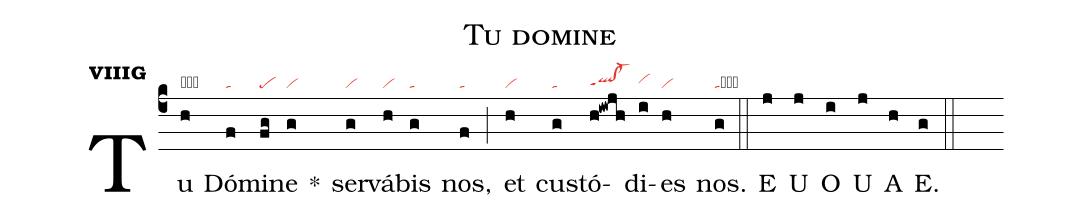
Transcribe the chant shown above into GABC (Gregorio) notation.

name:Tu domine;
office-part:an;
mode:8g;
nabc-lines:1;
%%
initial-style: 1;
name: Tu Domine;
mode:8;
office-part: Antiphona;
annotation: Ant.;
annotation:viii g;
nabc-lines:1;
%%
(c4) Tu(h|obvi) Dó(f|ta)mi(fg|pe)ne(g|vi) <sp>*</sp>() ser(g|vi)vá(h|vi)bis(g|ta) nos,(f|ta) (;) et(h|vi) cus(g|ta)tó(h!iwjh|qlhg!cl-hgppt1)di(i|vihh)es(h|vi) nos.(g|tacb) (::)

<eu>E(j) U(j) O(i) U(j) A(h) E.(g) </eu>(::)
